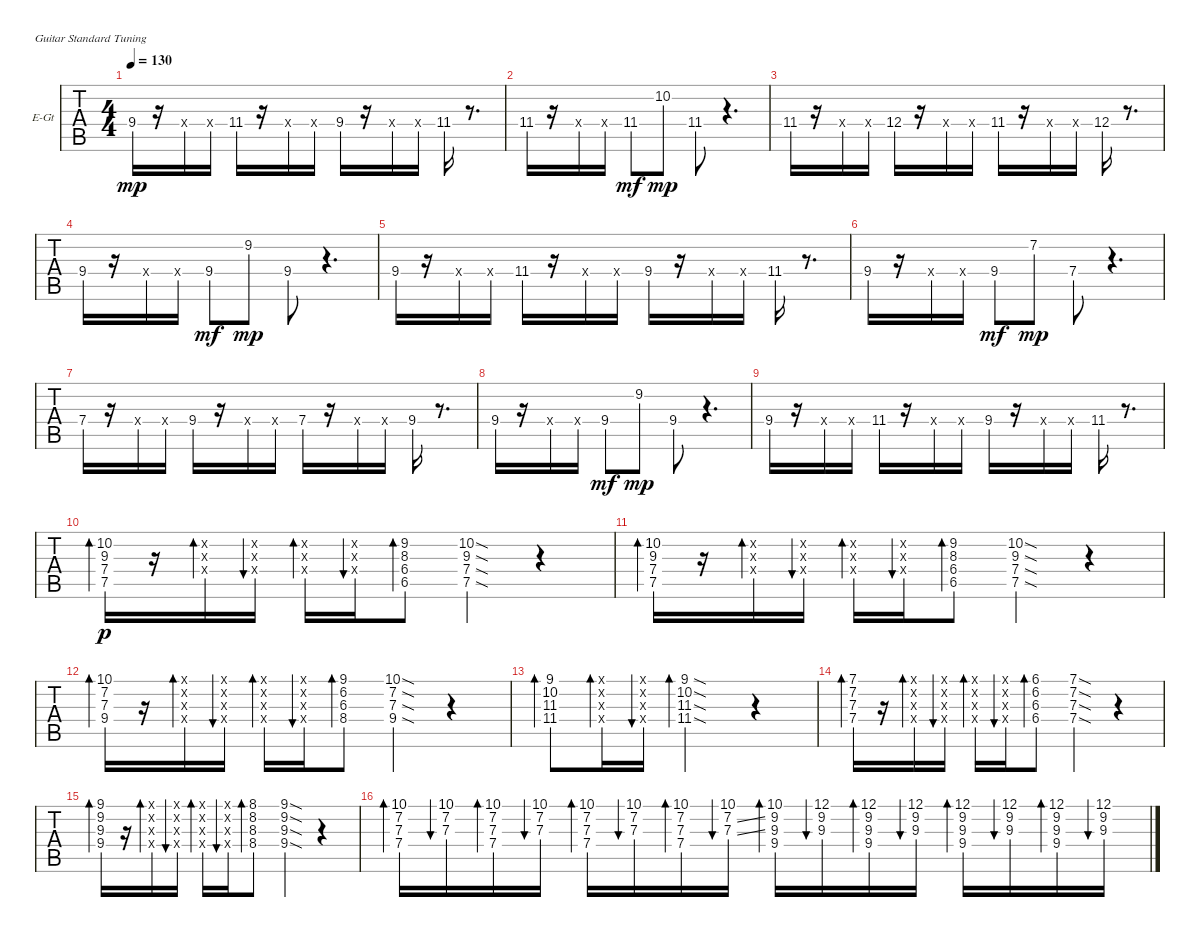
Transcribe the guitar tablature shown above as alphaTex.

\bracketExtendMode groupsimilarinstruments
\firstSystemTrackNameOrientation horizontal
\otherSystemsTrackNameOrientation horizontal
\track ("LEAD GUITAR" "E-Gt") {instrument electricguitarjazz}
\staff {tabs}
\tuning (E4 B3 G3 D3 A2 E2)
\ts (4 4)
\tempo 130
\clef g2
\ks f#minor
9.4.16{dy mp} r.16 11.4{x}.16 9.4{x}.16 11.4.16 r.16 9.4{x}.16 0.4{x}.16 9.4.16 r.16 11.4{x}.16 9.4{x}.16 11.4.16 r.8{d} |
11.4.16 r.16 11.4{x}.16 11.4{x}.16 11.4.8{dy mf} 10.2.8{dy mp} 11.4.8 r.4{d} |
11.4.16 r.16 11.4{x}.16 9.4{x}.16 12.4.16 r.16 9.4{x}.16 0.4{x}.16 11.4.16 r.16 11.4{x}.16 9.4{x}.16 12.4.16 r.8{d} |
9.4.16 r.16 11.4{x}.16 11.4{x}.16 9.4.8{dy mf} 9.2.8{dy mp} 9.4.8 r.4{d} |
9.4.16 r.16 11.4{x}.16 9.4{x}.16 11.4.16 r.16 9.4{x}.16 0.4{x}.16 9.4.16 r.16 11.4{x}.16 9.4{x}.16 11.4.16 r.8{d} |
9.4.16 r.16 11.4{x}.16 11.4{x}.16 9.4.8{dy mf} 7.2.8{dy mp} 7.4.8 r.4{d} |
7.4.16 r.16 11.4{x}.16 9.4{x}.16 9.4.16 r.16 9.4{x}.16 0.4{x}.16 7.4.16 r.16 11.4{x}.16 9.4{x}.16 9.4.16 r.8{d} |
9.4.16 r.16 11.4{x}.16 11.4{x}.16 9.4.8{dy mf} 9.2.8{dy mp} 9.4.8 r.4{d} |
9.4.16 r.16 11.4{x}.16 9.4{x}.16 11.4.16 r.16 9.4{x}.16 0.4{x}.16 9.4.16 r.16 11.4{x}.16 9.4{x}.16 11.4.16 r.8{d} |
(7.4 9.3 10.2 7.5).16{bd 57 dy p} r.16 (7.4{x} 9.3{x} 10.2{x}).16{bd 48} (7.4{x} 9.3{x} 10.2{x}).16{bu 48} (7.4{x} 9.3{x} 10.2{x}).16{bd 48} (7.4{x} 9.3{x} 10.2{x}).16{bu 48} (6.4 8.3 9.2 6.5).8{bd 47} (7.4{sod} 9.3{sod} 10.2{sod} 7.5{sod}).4 r.4 |
(7.4 9.3 10.2 7.5).16{bd 57} r.16 (7.4{x} 9.3{x} 10.2{x}).16{bd 48} (7.4{x} 9.3{x} 10.2{x}).16{bu 48} (7.4{x} 9.3{x} 10.2{x}).16{bd 48} (7.4{x} 9.3{x} 10.2{x}).16{bu 48} (6.4 8.3 9.2 6.5).8{bd 47} (7.4{sod} 9.3{sod} 10.2{sod} 7.5{sod}).4 r.4 |
(9.4 7.3 7.2 10.1).16{bd 46} r.16 (7.4{x} 9.3{x} 10.2{x} 9.1{x}).16{bd 45} (7.4{x} 9.3{x} 10.2{x} 9.1{x}).16{bu 45} (7.4{x} 9.3{x} 10.2{x} 9.1{x}).16{bd 45} (7.4{x} 9.3{x} 10.2{x} 9.1{x}).16{bu 45} (8.4 6.3 6.2 9.1).8{bd 44} (9.4{sod} 7.3{sod} 7.2{sod} 10.1{sod}).4 r.4 |
(11.4 11.3 10.2 9.1).8{bd 54} (11.4{x} 11.3{x} 10.2{x} 9.1{x}).16{bd 49} (11.4{x} 11.3{x} 10.2{x} 9.1{x}).16{bu 69} (11.4{sod} 11.3{sod} 10.2{sod} 9.1{sod}).2{bd 76} r.4 |
(7.4 7.3 7.2 7.1).16{bd 43} r.16 (7.4{x} 9.3{x} 10.2{x} 9.1{x}).16{bd 42} (7.4{x} 9.3{x} 10.2{x} 9.1{x}).16{bu 42} (7.4{x} 9.3{x} 10.2{x} 9.1{x}).16{bd 42} (7.4{x} 9.3{x} 10.2{x} 9.1{x}).16{bu 42} (6.4 6.3 6.2 6.1).8{bd 41} (7.4{sod} 7.3{sod} 7.2{sod} 7.1{sod}).4 r.4 |
(9.4 9.3 9.2 9.1).16{bd 40} r.16 (7.4{x} 9.3{x} 10.2{x} 9.1{x}).16{bd 39} (7.4{x} 9.3{x} 10.2{x} 9.1{x}).16{bu 39} (7.4{x} 9.3{x} 10.2{x} 9.1{x}).16{bd 39} (7.4{x} 9.3{x} 10.2{x} 9.1{x}).16{bu 39} (8.4 8.3 8.2 8.1).8{bd 38} (9.4{sod} 9.3{sod} 9.2{sod} 9.1{sod}).4 r.4 |
(7.3 7.4 7.2 10.1).16{bd 57} (7.3 7.2 10.1).16{bu 57} (7.3 7.4 7.2 10.1).16{bd 57} (7.3 7.2 10.1).16{bu 57} (7.3 7.4 7.2 10.1).16{bd 57} (7.3 7.2 10.1).16{bu 57} (7.3 7.4 7.2 10.1).16{bd 57} (7.3{ss} 7.2{ss} 10.1).16{bu 57} (9.3 9.4 9.2 10.1).16{bd 57} (9.3 9.2 12.1).16{bu 57} (9.3 9.4 9.2 12.1).16{bd 57} (9.3 9.2 12.1).16{bu 57} (9.3 9.4 9.2 12.1).16{bd 57} (9.3 9.2 12.1).16{bu 57} (9.3 9.4 9.2 12.1).16{bd 57} (9.3 9.2 12.1).16{bu 57}
